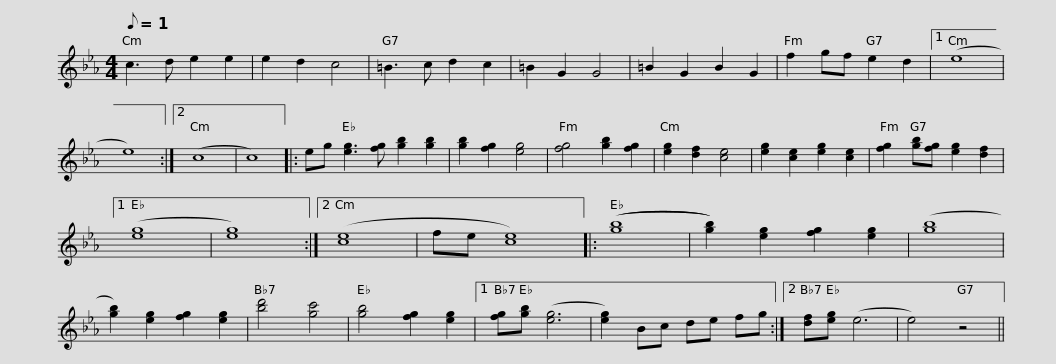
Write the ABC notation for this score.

X:1
L:1/8
Q:1/8=1
M:4/4
I:linebreak $
K:Cmin
V:1 treble
V:1
 c3 d e2 e2 | e2 d2 c4 | =B3 c d2 c2 | =B2 G2 G4 | =B2 G2 B2 G2 | %5
 f2 gf e2 d2 |1 (e8 | e8) :|2 (c8 | c8) |:$ %10
 eg [eg]3 [fg] [gb]2 [gb]2 | [gb]2 [fg]2 [eg]4 | [fg]4 [gb]2 [fg]2 | [eg]2 [df]2 [ce]4 | [eg]2 [ce]2 [eg]2 [ce]2 | %15
 [fg]2 [gb][fg] [eg]2 [df]2 |1 ([eg]8 | [eg]8) :|2 ([ce]8 |$ fe [ce]8) |: %20
 (([gb]8 | [gb]2)) [eg]2 [fg]2 [eg]2 | ([gb]8 | [gb]2) [eg]2 [fg]2 [eg]2 | [bd']4 [gc']4 | %25
 [gb]4 [fg]2 [eg]2 |1 [fg][gb] ([eg]6 | [eg]2) Bc de fg :|2$ [df][eg] (e6 | e4) z4 || %30
